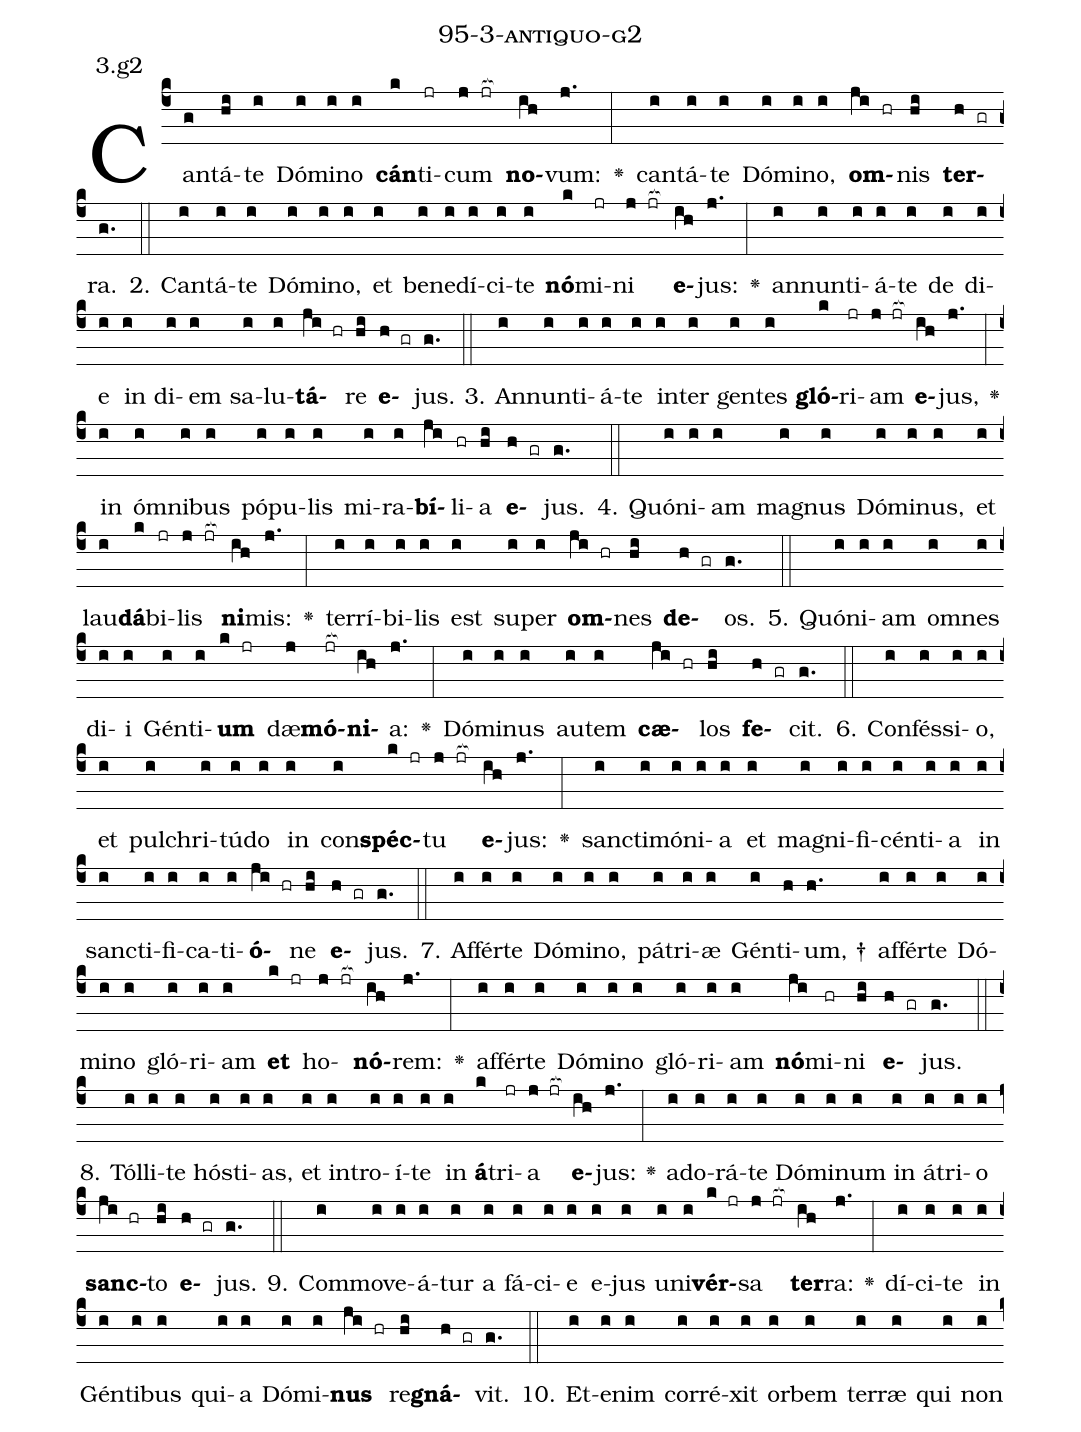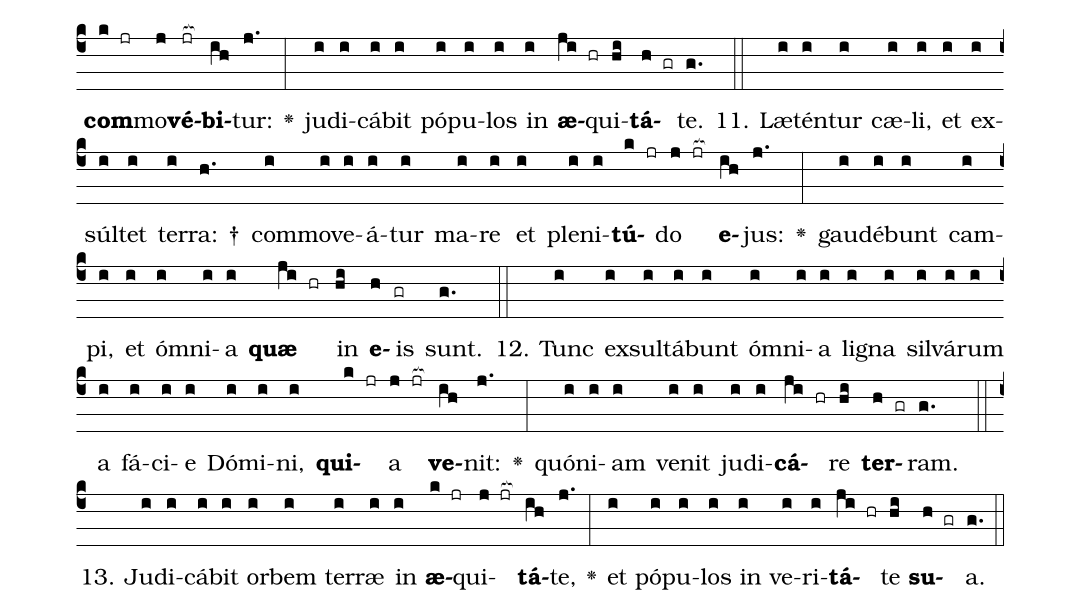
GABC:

name: 95-3-antiquo-g2;
annotation: 3.g2;
%%
(c4)Can(g)tá(hi)te(i) Dó(i)mi(i)no(i) <b>cán</b>(k)ti(jr)cum(j jr[ocb:1{]) <b>no</b>(ih[ocb:0}])vum:(j.) <v>\greheightstar</v>(:) can(i)tá(i)te(i) Dó(i)mi(i)no,(i) <b>om</b>(ji hr)nis(hi) <b>ter</b>(h gr)ra.(g.) (::)
2. Can(i)tá(i)te(i) Dó(i)mi(i)no,(i) et(i) be(i)ne(i)dí(i)ci(i)te(i) <b>nó</b>(k)mi(jr)ni(j jr[ocb:1{]) <b>e</b>(ih[ocb:0}])jus:(j.) <v>\greheightstar</v>(:) an(i)nun(i)ti(i)á(i)te(i) de(i) di(i)e(i) in(i) di(i)em(i) sa(i)lu(i)<b>tá</b>(ji hr)re(hi) <b>e</b>(h gr)jus.(g.) (::)
3. An(i)nun(i)ti(i)á(i)te(i) in(i)ter(i) gen(i)tes(i) <b>gló</b>(k)ri(jr)am(j jr[ocb:1{]) <b>e</b>(ih[ocb:0}])jus,(j.) <v>\greheightstar</v>(:) in(i) óm(i)ni(i)bus(i) pó(i)pu(i)lis(i) mi(i)ra(i)<b>bí</b>(ji)li(hr)a(hi) <b>e</b>(h gr)jus.(g.) (::)
4. Quón(i)i(i)am(i) ma(i)gnus(i) Dó(i)mi(i)nus,(i) et(i) lau(i)<b>dá</b>(k)bi(jr)lis(j jr[ocb:1{]) <b>ni</b>(ih[ocb:0}])mis:(j.) <v>\greheightstar</v>(:) ter(i)rí(i)bi(i)lis(i) est(i) su(i)per(i) <b>om</b>(ji hr)nes(hi) <b>de</b>(h gr)os.(g.) (::)
5. Quón(i)i(i)am(i) om(i)nes(i) di(i)i(i) Gén(i)ti(i)<b>um</b>(k jr) dæ(j)<b>mó</b>(jr[ocb:1{])<b>ni</b>(ih[ocb:0}])a:(j.) <v>\greheightstar</v>(:) Dó(i)mi(i)nus(i) au(i)tem(i) <b>cæ</b>(ji hr)los(hi) <b>fe</b>(h gr)cit.(g.) (::)
6. Con(i)fés(i)si(i)o,(i) et(i) pul(i)chri(i)tú(i)do(i) in(i) con(i)<b>spéc</b>(k jr)tu(j jr[ocb:1{]) <b>e</b>(ih[ocb:0}])jus:(j.) <v>\greheightstar</v>(:) sanc(i)ti(i)mó(i)ni(i)a(i) et(i) ma(i)gni(i)fi(i)cén(i)ti(i)a(i) in(i) sanc(i)ti(i)fi(i)ca(i)ti(i)<b>ó</b>(ji hr)ne(hi) <b>e</b>(h gr)jus.(g.) (::)
7. Af(i)fér(i)te(i) Dó(i)mi(i)no,(i) pá(i)tri(i)æ(i) Gén(i)ti(h)um, †(h.) af(i)fér(i)te(i) Dó(i)mi(i)no(i) gló(i)ri(i)am(i) <b>et</b>(k jr) ho(j jr[ocb:1{])<b>nó</b>(ih[ocb:0}])rem:(j.) <v>\greheightstar</v>(:) af(i)fér(i)te(i) Dó(i)mi(i)no(i) gló(i)ri(i)am(i) <b>nó</b>(ji)mi(hr)ni(hi) <b>e</b>(h gr)jus.(g.) (::)
8. Tól(i)li(i)te(i) hós(i)ti(i)as,(i) et(i) in(i)tro(i)í(i)te(i) in(i) <b>á</b>(k)tri(jr)a(j jr[ocb:1{]) <b>e</b>(ih[ocb:0}])jus:(j.) <v>\greheightstar</v>(:) ad(i)o(i)rá(i)te(i) Dó(i)mi(i)num(i) in(i) á(i)tri(i)o(i) <b>sanc</b>(ji hr)to(hi) <b>e</b>(h gr)jus.(g.) (::)
9. Com(i)mo(i)ve(i)á(i)tur(i) a(i) fá(i)ci(i)e(i) e(i)jus(i) u(i)ni(i)<b>vér</b>(k jr)sa(j jr[ocb:1{]) <b>ter</b>(ih[ocb:0}])ra:(j.) <v>\greheightstar</v>(:) dí(i)ci(i)te(i) in(i) Gén(i)ti(i)bus(i) qui(i)a(i) Dó(i)mi(i)<b>nus</b>(ji hr) re(hi)<b>gná</b>(h gr)vit.(g.) (::)
10. Et(i)e(i)nim(i) cor(i)ré(i)xit(i) or(i)bem(i) ter(i)ræ(i) qui(i) non(i) <b>com</b>(k jr)mo(j)<b>vé</b>(jr[ocb:1{])<b>bi</b>(ih[ocb:0}])tur:(j.) <v>\greheightstar</v>(:) ju(i)di(i)cá(i)bit(i) pó(i)pu(i)los(i) in(i) <b>æ</b>(ji hr)qui(hi)<b>tá</b>(h gr)te.(g.) (::)
11. Læ(i)tén(i)tur(i) cæ(i)li,(i) et(i) ex(i)súl(i)tet(i) ter(i)ra: †(h.) com(i)mo(i)ve(i)á(i)tur(i) ma(i)re(i) et(i) ple(i)ni(i)<b>tú</b>(k jr)do(j jr[ocb:1{]) <b>e</b>(ih[ocb:0}])jus:(j.) <v>\greheightstar</v>(:) gau(i)dé(i)bunt(i) cam(i)pi,(i) et(i) óm(i)ni(i)a(i) <b>quæ</b>(ji hr) in(hi) <b>e</b>(h)is(gr) sunt.(g.) (::)
12. Tunc(i) ex(i)sul(i)tá(i)bunt(i) óm(i)ni(i)a(i) li(i)gna(i) sil(i)vá(i)rum(i) a(i) fá(i)ci(i)e(i) Dó(i)mi(i)ni,(i) <b>qui</b>(k jr)a(j jr[ocb:1{]) <b>ve</b>(ih[ocb:0}])nit:(j.) <v>\greheightstar</v>(:) quón(i)i(i)am(i) ve(i)nit(i) ju(i)di(i)<b>cá</b>(ji hr)re(hi) <b>ter</b>(h gr)ram.(g.) (::)
13. Ju(i)di(i)cá(i)bit(i) or(i)bem(i) ter(i)ræ(i) in(i) <b>æ</b>(k jr)qui(j jr[ocb:1{])<b>tá</b>(ih[ocb:0}])te,(j.) <v>\greheightstar</v>(:) et(i) pó(i)pu(i)los(i) in(i) ve(i)ri(i)<b>tá</b>(ji hr)te(hi) <b>su</b>(h gr)a.(g.) (::)
